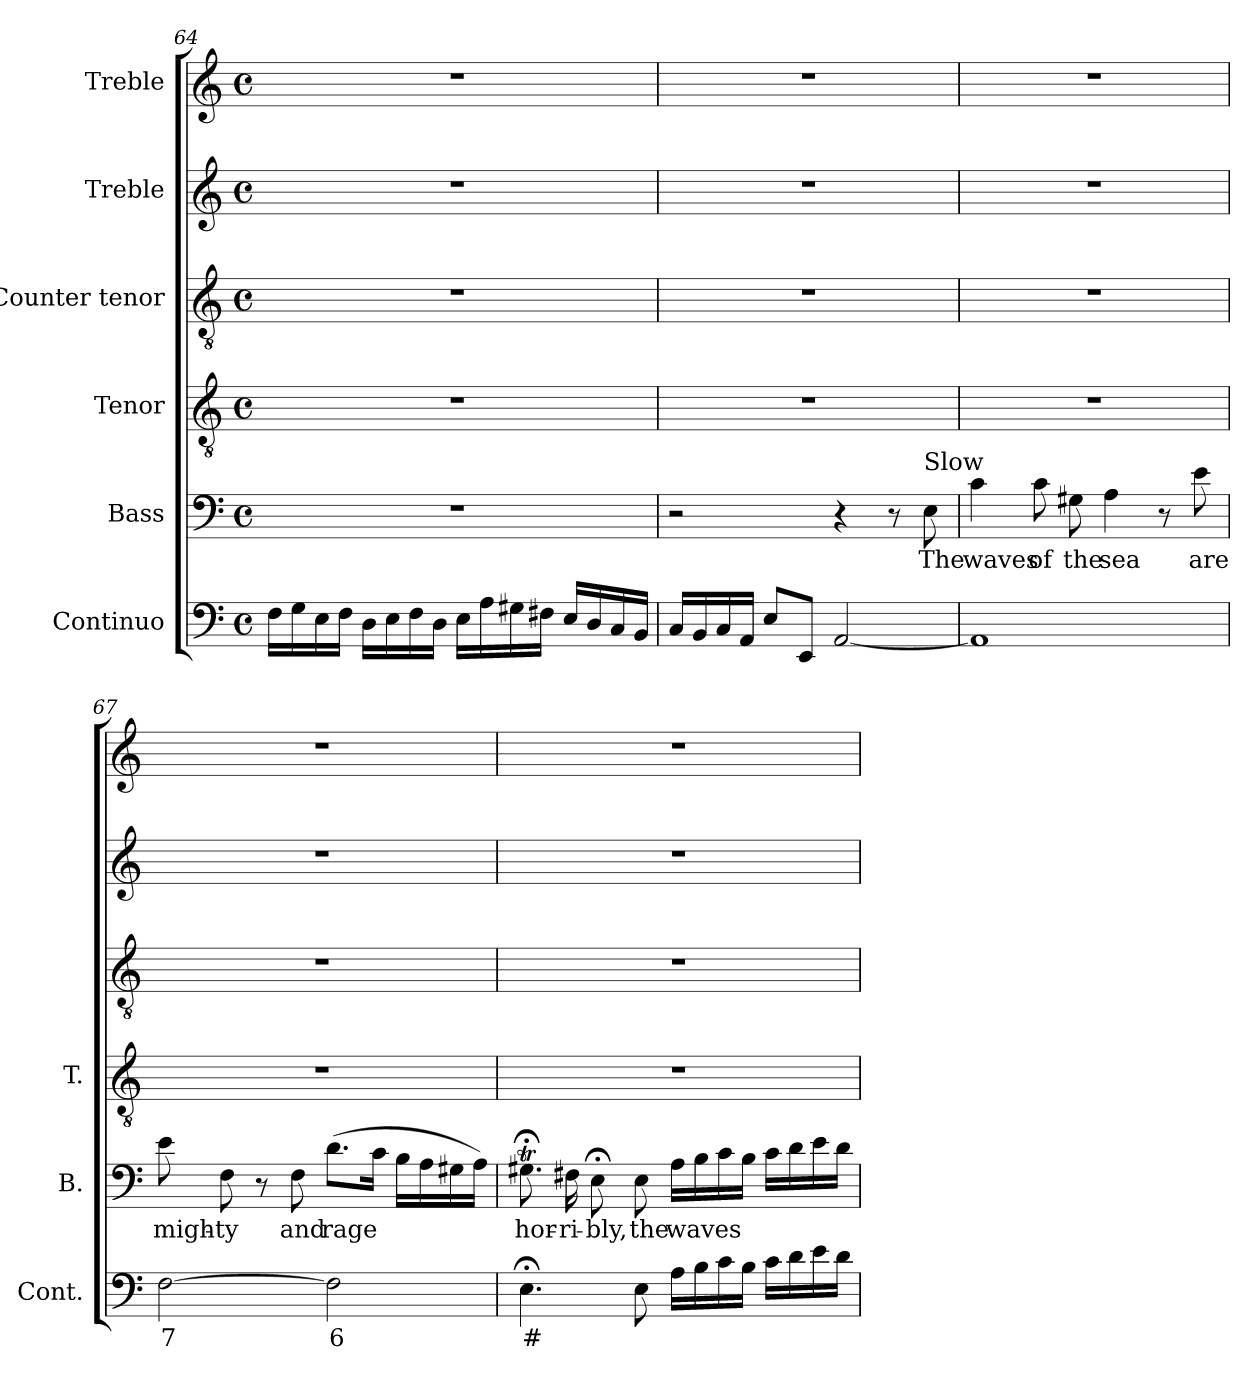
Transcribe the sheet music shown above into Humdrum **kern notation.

**kern	**text	**kern	**text	**kern	**kern	**kern	**kern
*part6	*part6	*part5	*part5	*part4	*part3	*part2	*part1
*staff6	*staff6	*staff5	*staff5	*staff4	*staff3	*staff2	*staff1
*I"Continuo	*	*I"Bass	*	*I"Tenor	*I"Counter tenor	*I"Treble	*I"Treble
*I'Cont.	*	*I'B.	*	*I'T.	*	*	*
!!LO:LB:g=z
*clefF4	*	*clefF4	*	*clefGv2	*clefGv2	*clefG2	*clefG2
*	*	*	*	*ITrd7c12	*ITrd7c12	*	*
*k[]	*	*k[]	*	*k[]	*k[]	*k[]	*k[]
*C:	*	*C:	*	*C:	*C:	*C:	*C:
*M4/4	*	*M4/4	*	*M4/4	*M4/4	*M4/4	*M4/4
*met(c)	*	*met(c)	*	*met(c)	*met(c)	*met(c)	*met(c)
=64	=64	=64	=64	=64	=64	=64	=64
16Fi\LL	.	1r	.	1r	1r	1r	1r
16Gi\	.	.	.	.	.	.	.
16Ei\	.	.	.	.	.	.	.
16Fi\JJ	.	.	.	.	.	.	.
16Di\LL	.	.	.	.	.	.	.
16Ei\	.	.	.	.	.	.	.
16Fi\	.	.	.	.	.	.	.
16Di\JJ	.	.	.	.	.	.	.
16Ei\LL	.	.	.	.	.	.	.
16Ai\	.	.	.	.	.	.	.
16G#Xi\	.	.	.	.	.	.	.
16F#Xi\JJ	.	.	.	.	.	.	.
16Ei/LL	.	.	.	.	.	.	.
16Di/	.	.	.	.	.	.	.
16Ci/	.	.	.	.	.	.	.
16BBi/JJ	.	.	.	.	.	.	.
=65	=65	=65	=65	=65	=65	=65	=65
16Ci/LL	.	2r	.	1r	1r	1r	1r
16BBi/	.	.	.	.	.	.	.
16Ci/	.	.	.	.	.	.	.
16AAi/JJ	.	.	.	.	.	.	.
8Ei/L	.	.	.	.	.	.	.
8EEi/J	.	.	.	.	.	.	.
[2AAi/	.	4r	.	.	.	.	.
.	.	8r	.	.	.	.	.
!	!	!LO:TX:a:t=Slow	!	!	!	!	!
!	!	!	!LO:LY:b:color=#000000	!	!	!	!
.	.	8Ei\	The	.	.	.	.
=66	=66	=66	=66	=66	=66	=66	=66
!	!	!	!LO:LY:b:color=#000000	!	!	!	!
1AAi]	.	4ci\	waves	1r	1r	1r	1r
!	!	!	!LO:LY:b:color=#000000	!	!	!	!
.	.	8ci\	of	.	.	.	.
!	!	!	!LO:LY:b:color=#000000	!	!	!	!
.	.	8G#Xi\	the	.	.	.	.
!	!	!	!LO:LY:b:color=#000000	!	!	!	!
.	.	4Ai\	sea	.	.	.	.
.	.	8r	.	.	.	.	.
!	!	!	!LO:LY:b:color=#000000	!	!	!	!
.	.	8ei\	are	.	.	.	.
=67	=67	=67	=67	=67	=67	=67	=67
!	!LO:LY:b:color=#000000	!	!	!	!	!	!
!	!	!	!LO:LY:b:color=#000000	!	!	!	!
[2Fi\	7	8ei\	migh-	1r	1r	1r	1r
!	!	!	!LO:LY:b:color=#000000	!	!	!	!
.	.	8Fi\	-ty	.	.	.	.
.	.	8r	.	.	.	.	.
!	!	!	!LO:LY:b:color=#000000	!	!	!	!
.	.	8Fi\	and	.	.	.	.
!	!LO:LY:b:color=#000000	!	!	!	!	!	!
!	!	!	!LO:LY:b:color=#000000	!	!	!	!
2Fi\]	6	(8.di\L	rage	.	.	.	.
.	.	16ci\Jk	.	.	.	.	.
.	.	16Bi\LL	.	.	.	.	.
.	.	16Ai\	.	.	.	.	.
.	.	16G#Xi\	.	.	.	.	.
.	.	16Ai\JJ)	.	.	.	.	.
!!LO:LB:g=z
=68	=68	=68	=68	=68	=68	=68	=68
!	!LO:LY:b:color=#000000	!	!	!	!	!	!
!	!	!	!LO:LY:b:color=#000000	!	!	!	!
4.E;i\	#	8.G#X;ti\	hor-	1r	1r	1r	1r
!	!	!	!LO:LY:b:color=#000000	!	!	!	!
.	.	16F#Xi\	-ri-	.	.	.	.
!	!	!	!LO:LY:b:color=#000000	!	!	!	!
.	.	8E;i\	-bly,	.	.	.	.
!	!	!	!LO:LY:b:color=#000000	!	!	!	!
8Ei\	.	8Ei\	the	.	.	.	.
!	!	!	!LO:LY:b:color=#000000	!	!	!	!
16Ai\LL	.	16Ai\LL	waves	.	.	.	.
16Bi\	.	16Bi\	.	.	.	.	.
16ci\	.	16ci\	.	.	.	.	.
16Bi\JJ	.	16Bi\JJ	.	.	.	.	.
16ci\LL	.	16ci\LL	.	.	.	.	.
16di\	.	16di\	.	.	.	.	.
16ei\	.	16ei\	.	.	.	.	.
16di\JJ	.	16di\JJ	.	.	.	.	.
=	=	=	=	=	=	=	=
*-	*-	*-	*-	*-	*-	*-	*-
